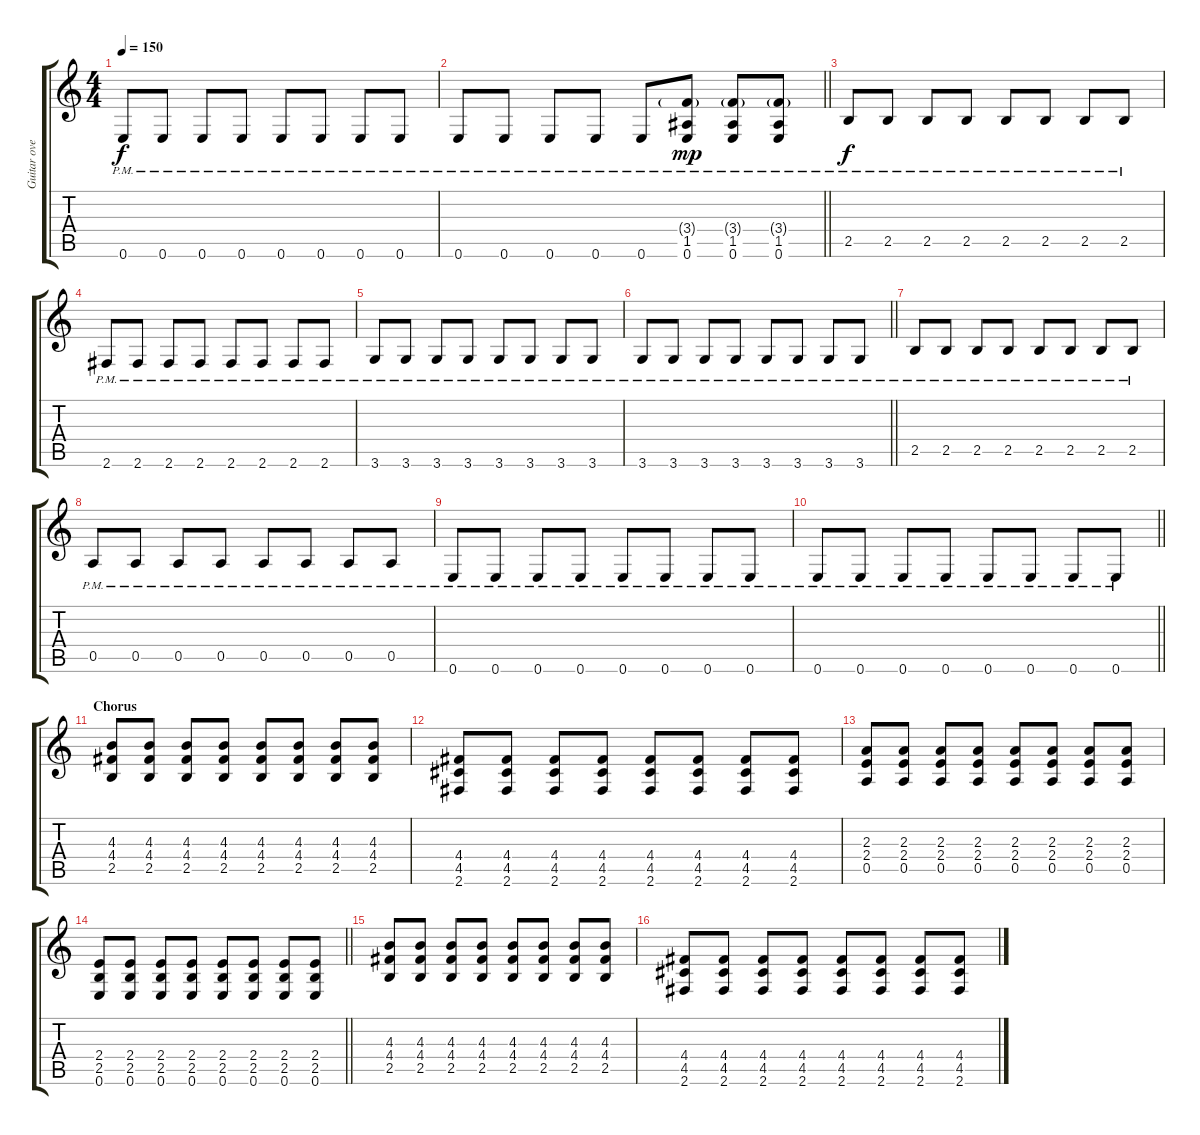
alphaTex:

\track ("Guitar overdrive" "Guitar ove") {instrument overdrivenguitar}
\staff {score tabs}
\tuning (E4 B3 G3 D3 A2 E2) {hide}
\ts (4 4)
\tempo 150
\clef g2
\ks c
0.6{pm}.8{dy f} 0.6{pm}.8 0.6{pm}.8 0.6{pm}.8 0.6{pm}.8 0.6{pm}.8 0.6{pm}.8 0.6{pm}.8 |
\barLineRight lightlight
0.6{pm}.8 0.6{pm}.8 0.6{pm}.8 0.6{pm}.8 0.6{pm}.8 (3.4{g} 1.5 0.6{pm}).8{dy mp} (3.4{g} 1.5 0.6{pm}).8 (3.4{g} 1.5 0.6{pm}).8 |
2.5{pm}.8{dy f} 2.5{pm}.8 2.5{pm}.8 2.5{pm}.8 2.5{pm}.8 2.5{pm}.8 2.5{pm}.8 2.5{pm}.8 |
2.6{pm}.8 2.6{pm}.8 2.6{pm}.8 2.6{pm}.8 2.6{pm}.8 2.6{pm}.8 2.6{pm}.8 2.6{pm}.8 |
3.6{pm}.8 3.6{pm}.8 3.6{pm}.8 3.6{pm}.8 3.6{pm}.8 3.6{pm}.8 3.6{pm}.8 3.6{pm}.8 |
\barLineRight lightlight
3.6{pm}.8 3.6{pm}.8 3.6{pm}.8 3.6{pm}.8 3.6{pm}.8 3.6{pm}.8 3.6{pm}.8 3.6{pm}.8 |
2.5{pm}.8 2.5{pm}.8 2.5{pm}.8 2.5{pm}.8 2.5{pm}.8 2.5{pm}.8 2.5{pm}.8 2.5{pm}.8 |
0.5{pm}.8 0.5{pm}.8 0.5{pm}.8 0.5{pm}.8 0.5{pm}.8 0.5{pm}.8 0.5{pm}.8 0.5{pm}.8 |
0.6{pm}.8 0.6{pm}.8 0.6{pm}.8 0.6{pm}.8 0.6{pm}.8 0.6{pm}.8 0.6{pm}.8 0.6{pm}.8 |
\barLineRight lightlight
0.6{pm}.8 0.6{pm}.8 0.6{pm}.8 0.6{pm}.8 0.6{pm}.8 0.6{pm}.8 0.6{pm}.8 0.6{pm}.8 |
\section ("" "Chorus")
(4.3 4.4 2.5).8 (4.3 4.4 2.5).8 (4.3 4.4 2.5).8 (4.3 4.4 2.5).8 (4.3 4.4 2.5).8 (4.3 4.4 2.5).8 (4.3 4.4 2.5).8 (4.3 4.4 2.5).8 |
(4.4 4.5 2.6).8 (4.4 4.5 2.6).8 (4.4 4.5 2.6).8 (4.4 4.5 2.6).8 (4.4 4.5 2.6).8 (4.4 4.5 2.6).8 (4.4 4.5 2.6).8 (4.4 4.5 2.6).8 |
(2.3 2.4 0.5).8 (2.3 2.4 0.5).8 (2.3 2.4 0.5).8 (2.3 2.4 0.5).8 (2.3 2.4 0.5).8 (2.3 2.4 0.5).8 (2.3 2.4 0.5).8 (2.3 2.4 0.5).8 |
\barLineRight lightlight
(2.4 2.5 0.6).8 (2.4 2.5 0.6).8 (2.4 2.5 0.6).8 (2.4 2.5 0.6).8 (2.4 2.5 0.6).8 (2.4 2.5 0.6).8 (2.4 2.5 0.6).8 (2.4 2.5 0.6).8 |
(4.3 4.4 2.5).8 (4.3 4.4 2.5).8 (4.3 4.4 2.5).8 (4.3 4.4 2.5).8 (4.3 4.4 2.5).8 (4.3 4.4 2.5).8 (4.3 4.4 2.5).8 (4.3 4.4 2.5).8 |
(4.4 4.5 2.6).8 (4.4 4.5 2.6).8 (4.4 4.5 2.6).8 (4.4 4.5 2.6).8 (4.4 4.5 2.6).8 (4.4 4.5 2.6).8 (4.4 4.5 2.6).8 (4.4 4.5 2.6).8
